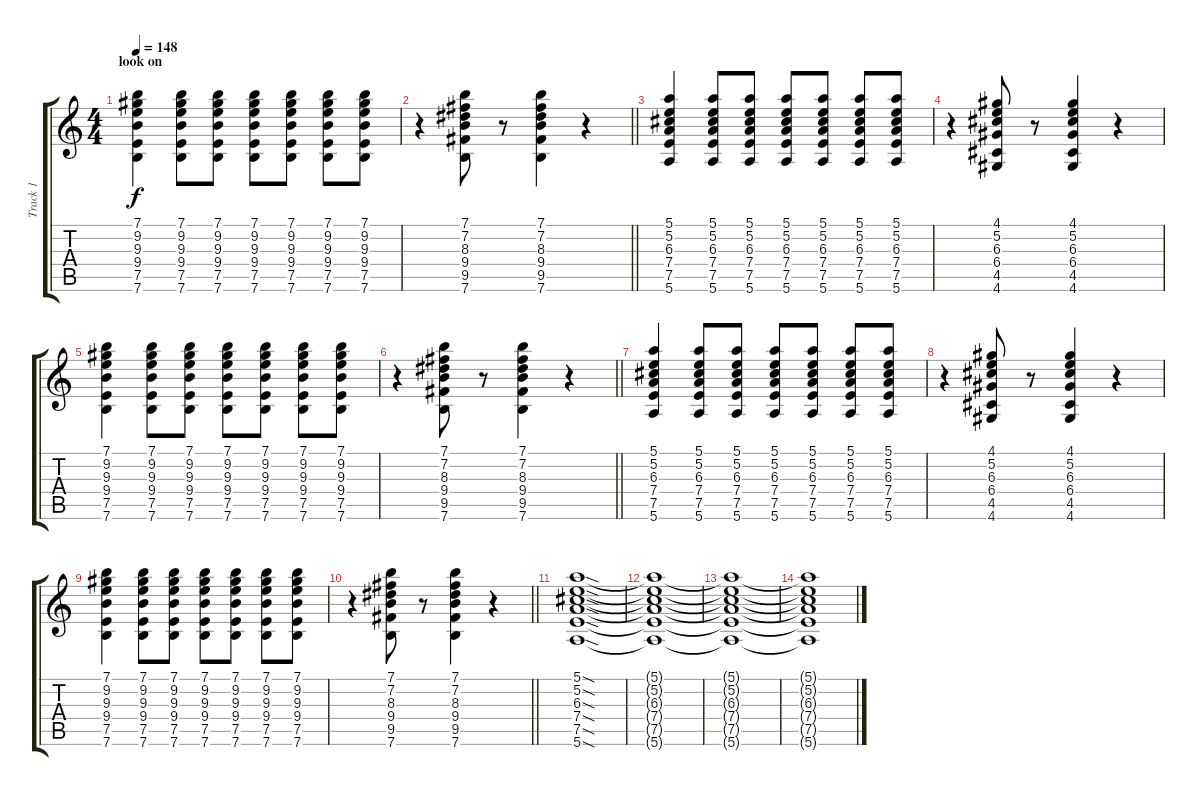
\track ("Track 1" "Track 1") {instrument overdrivenguitar}
\staff {score tabs}
\tuning (E4 B3 G3 D3 A2 E2) {hide}
\ts (4 4)
\section ("" "look on")
\tempo 148
\clef g2
\ks c
(7.1 9.2 9.3 9.4 7.5 7.6).4{dy f} (7.1 9.2 9.3 9.4 7.5 7.6).8 (7.1 9.2 9.3 9.4 7.5 7.6).8 (7.1 9.2 9.3 9.4 7.5 7.6).8 (7.1 9.2 9.3 9.4 7.5 7.6).8 (7.1 9.2 9.3 9.4 7.5 7.6).8 (7.1 9.2 9.3 9.4 7.5 7.6).8 |
\barLineRight lightlight
r.4 (7.1 7.2 8.3 9.4 9.5 7.6).8 r.8 (7.1 7.2 8.3 9.4 9.5 7.6).4 r.4 |
(5.1 5.2 6.3 7.4 7.5 5.6).4 (5.1 5.2 6.3 7.4 7.5 5.6).8 (5.1 5.2 6.3 7.4 7.5 5.6).8 (5.1 5.2 6.3 7.4 7.5 5.6).8 (5.1 5.2 6.3 7.4 7.5 5.6).8 (5.1 5.2 6.3 7.4 7.5 5.6).8 (5.1 5.2 6.3 7.4 7.5 5.6).8 |
r.4 (4.1 5.2 6.3 6.4 4.5 4.6).8 r.8 (4.1 5.2 6.3 6.4 4.5 4.6).4 r.4 |
(7.1 9.2 9.3 9.4 7.5 7.6).4 (7.1 9.2 9.3 9.4 7.5 7.6).8 (7.1 9.2 9.3 9.4 7.5 7.6).8 (7.1 9.2 9.3 9.4 7.5 7.6).8 (7.1 9.2 9.3 9.4 7.5 7.6).8 (7.1 9.2 9.3 9.4 7.5 7.6).8 (7.1 9.2 9.3 9.4 7.5 7.6).8 |
\barLineRight lightlight
r.4 (7.1 7.2 8.3 9.4 9.5 7.6).8 r.8 (7.1 7.2 8.3 9.4 9.5 7.6).4 r.4 |
(5.1 5.2 6.3 7.4 7.5 5.6).4 (5.1 5.2 6.3 7.4 7.5 5.6).8 (5.1 5.2 6.3 7.4 7.5 5.6).8 (5.1 5.2 6.3 7.4 7.5 5.6).8 (5.1 5.2 6.3 7.4 7.5 5.6).8 (5.1 5.2 6.3 7.4 7.5 5.6).8 (5.1 5.2 6.3 7.4 7.5 5.6).8 |
r.4 (4.1 5.2 6.3 6.4 4.5 4.6).8 r.8 (4.1 5.2 6.3 6.4 4.5 4.6).4 r.4 |
(7.1 9.2 9.3 9.4 7.5 7.6).4 (7.1 9.2 9.3 9.4 7.5 7.6).8 (7.1 9.2 9.3 9.4 7.5 7.6).8 (7.1 9.2 9.3 9.4 7.5 7.6).8 (7.1 9.2 9.3 9.4 7.5 7.6).8 (7.1 9.2 9.3 9.4 7.5 7.6).8 (7.1 9.2 9.3 9.4 7.5 7.6).8 |
\barLineRight lightlight
r.4 (7.1 7.2 8.3 9.4 9.5 7.6).8 r.8 (7.1 7.2 8.3 9.4 9.5 7.6).4 r.4 |
(5.1{sod} 5.2{sod} 6.3{sod} 7.4{sod} 7.5{sod} 5.6{sod}).1 |
(5.1{t} 5.2{t} 6.3{t} 7.4{t} 7.5{t} 5.6{t}).1 |
(5.1{t} 5.2{t} 6.3{t} 7.4{t} 7.5{t} 5.6{t}).1 |
(5.1{t} 5.2{t} 6.3{t} 7.4{t} 7.5{t} 5.6{t}).1
